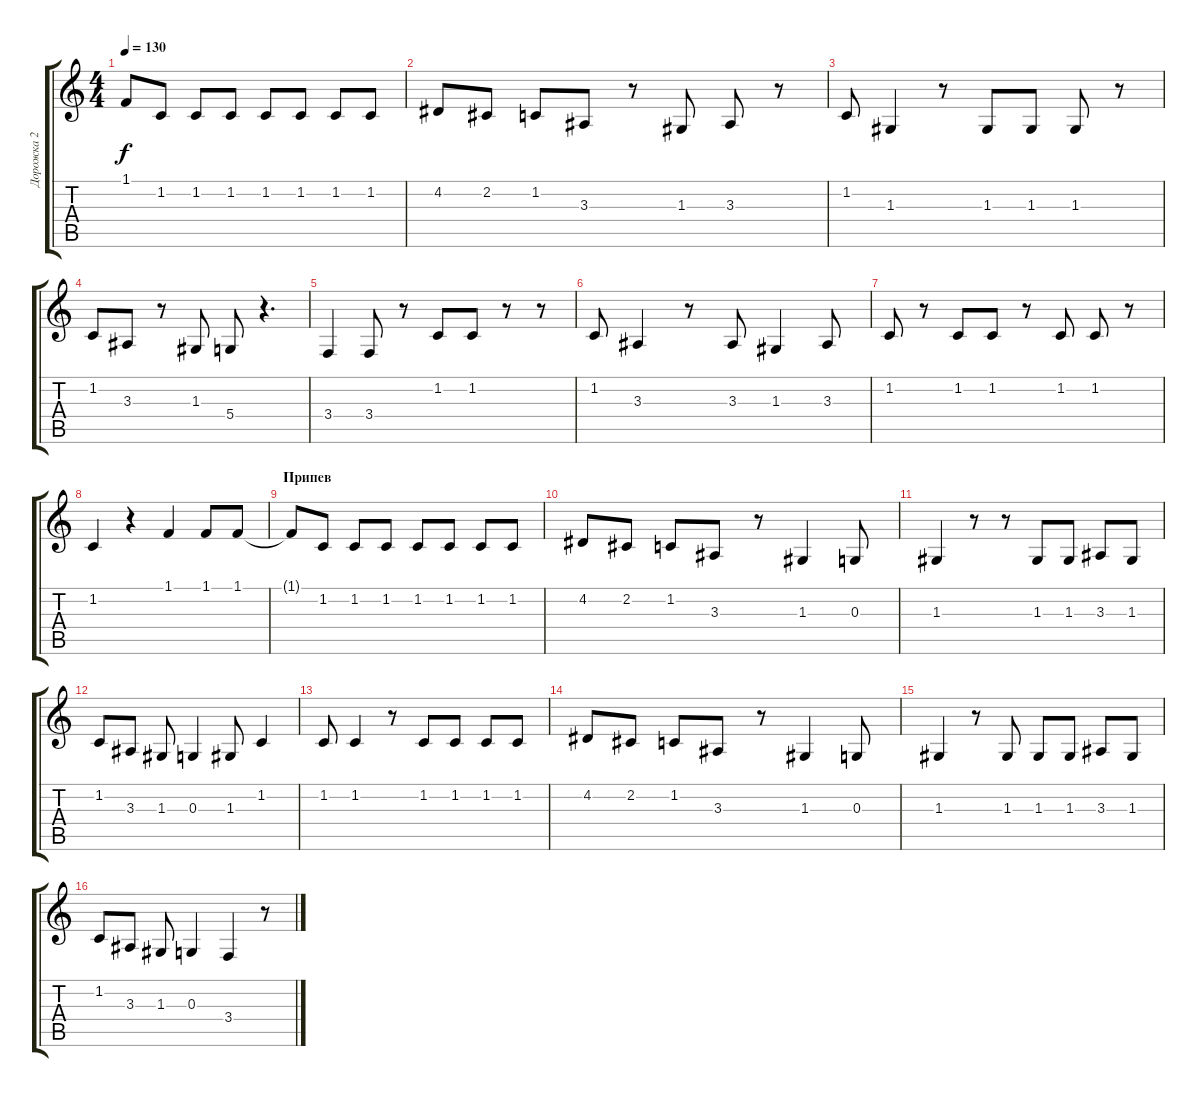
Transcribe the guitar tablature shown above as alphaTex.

\track ("Дорожка 2" "Дорожка 2") {instrument altosax}
\staff {score tabs}
\tuning (E4 B3 G3 D3 A2 E2) {hide}
\ts (4 4)
\tempo 130
\clef g2
\ks c
1.1{t}.8{dy f} 1.2.8 1.2.8 1.2.8 1.2.8 1.2.8 1.2.8 1.2.8 |
4.2.8 2.2.8 1.2.8 3.3.8 r.8 1.3.8 3.3.8 r.8 |
1.2.8 1.3.4 r.8 1.3.8 1.3.8 1.3.8 r.8 |
1.2.8 3.3.8 r.8 1.3.8 5.4.8 r.4{d} |
3.4.4 3.4.8 r.8 1.2.8 1.2.8 r.8 r.8 |
1.2.8 3.3.4 r.8 3.3.8 1.3.4 3.3.8 |
1.2.8 r.8 1.2.8 1.2.8 r.8 1.2.8 1.2.8 r.8 |
1.2.4 r.4 1.1.4 1.1.8 1.1.8 |
\section ("" "Припев")
1.1{t}.8 1.2.8 1.2.8 1.2.8 1.2.8 1.2.8 1.2.8 1.2.8 |
4.2.8 2.2.8 1.2.8 3.3.8 r.8 1.3.4 0.3.8 |
1.3.4 r.8 r.8 1.3.8 1.3.8 3.3.8 1.3.8 |
1.2.8 3.3.8 1.3.8 0.3.4 1.3.8 1.2.4 |
1.2.8 1.2.4 r.8 1.2.8 1.2.8 1.2.8 1.2.8 |
4.2.8 2.2.8 1.2.8 3.3.8 r.8 1.3.4 0.3.8 |
1.3.4 r.8 1.3.8 1.3.8 1.3.8 3.3.8 1.3.8 |
1.2.8 3.3.8 1.3.8 0.3.4 3.4.4 r.8
